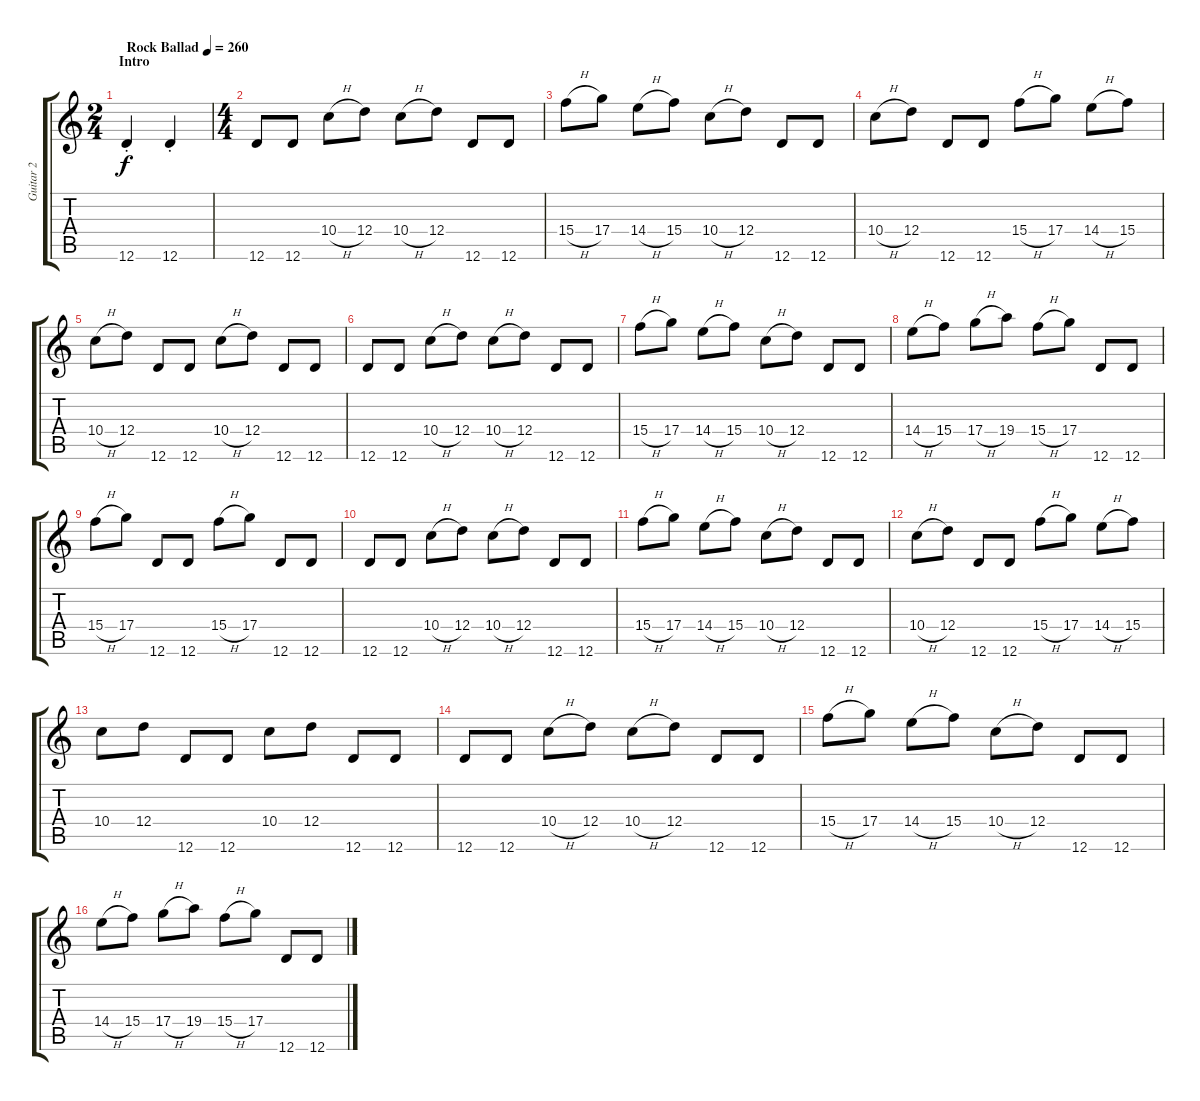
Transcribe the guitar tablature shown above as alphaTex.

\track ("Guitar 2" "Guitar 2") {instrument distortionguitar}
\staff {score tabs}
\tuning (E4 B3 G3 D3 A2 D2) {hide}
\ts (2 4)
\section ("" "Intro")
\tempo (260 "Rock Ballad")
\clef g2
\ks c
12.6{st}.4{dy f instrument distortionguitar} 12.6{st}.4 |
\ts (4 4)
12.6.8 12.6.8 10.4{h}.8 12.4.8 10.4{h}.8 12.4.8 12.6.8 12.6.8 |
15.4{h}.8 17.4.8 14.4{h}.8 15.4.8 10.4{h}.8 12.4.8 12.6.8 12.6.8 |
10.4{h}.8 12.4.8 12.6.8 12.6.8 15.4{h}.8 17.4.8 14.4{h}.8 15.4.8 |
10.4{h}.8 12.4.8 12.6.8 12.6.8 10.4{h}.8 12.4.8 12.6.8 12.6.8 |
12.6.8 12.6.8 10.4{h}.8 12.4.8 10.4{h}.8 12.4.8 12.6.8 12.6.8 |
15.4{h}.8 17.4.8 14.4{h}.8 15.4.8 10.4{h}.8 12.4.8 12.6.8 12.6.8 |
14.4{h}.8 15.4.8 17.4{h}.8 19.4.8 15.4{h}.8 17.4.8 12.6.8 12.6.8 |
15.4{h}.8 17.4.8 12.6.8 12.6.8 15.4{h}.8 17.4.8 12.6.8 12.6.8 |
12.6.8 12.6.8 10.4{h}.8 12.4.8 10.4{h}.8 12.4.8 12.6.8 12.6.8 |
15.4{h}.8 17.4.8 14.4{h}.8 15.4.8 10.4{h}.8 12.4.8 12.6.8 12.6.8 |
10.4{h}.8 12.4.8 12.6.8 12.6.8 15.4{h}.8 17.4.8 14.4{h}.8 15.4.8 |
10.4.8 12.4.8 12.6.8 12.6.8 10.4.8 12.4.8 12.6.8 12.6.8 |
12.6.8 12.6.8 10.4{h}.8 12.4.8 10.4{h}.8 12.4.8 12.6.8 12.6.8 |
15.4{h}.8 17.4.8 14.4{h}.8 15.4.8 10.4{h}.8 12.4.8 12.6.8 12.6.8 |
14.4{h}.8 15.4.8 17.4{h}.8 19.4.8 15.4{h}.8 17.4.8 12.6.8 12.6.8
